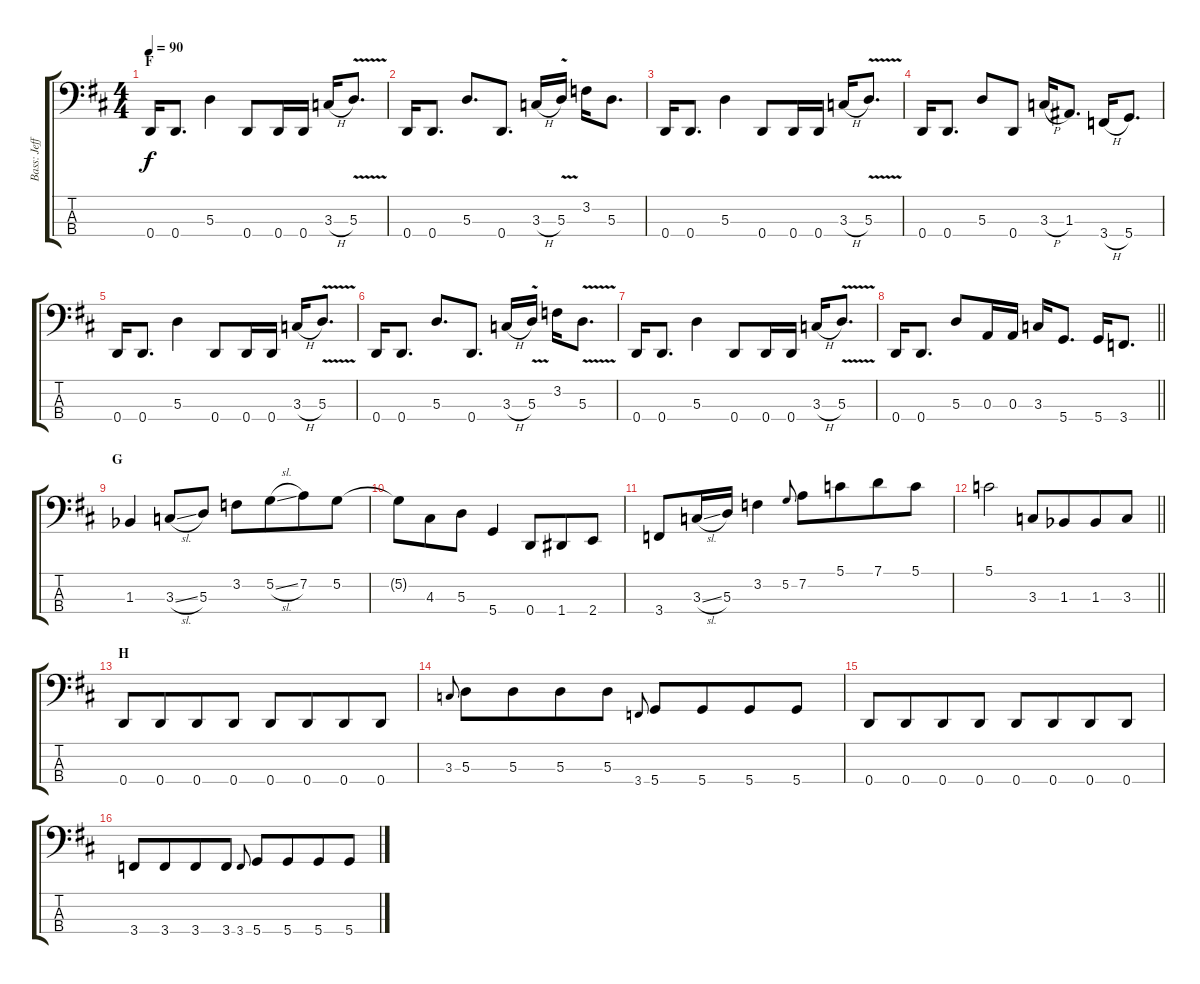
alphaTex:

\track ("Bass: Jeff" "Bass: Jeff") {instrument electricbassfinger}
\staff {score tabs}
\tuning (G2 D2 A1 D1) {hide}
\ts (4 4)
\section ("" "F")
\tempo 90
\clef f4
\ks d
0.4.16{dy f} 0.4.8{d} 5.3.4 0.4.8 0.4.16 0.4.16 3.3{h}.16 5.3{v}.8{d} |
0.4.16 0.4.8{d} 5.3.8{d} 0.4.8{d} 3.3{h}.16 5.3{v}.16 3.2.16 5.3.8{d} |
0.4.16 0.4.8{d} 5.3.4 0.4.8 0.4.16 0.4.16 3.3{h}.16 5.3{v}.8{d} |
0.4.16 0.4.8{d} 5.3.8 0.4.8 3.3{h}.16 1.3.8{d} 3.4{h}.16 5.4.8{d} |
0.4.16 0.4.8{d} 5.3.4 0.4.8 0.4.16 0.4.16 3.3{h}.16 5.3{v}.8{d} |
0.4.16 0.4.8{d} 5.3.8{d} 0.4.8{d} 3.3{h}.16 5.3{v}.16 3.2.16 5.3{v}.8{d} |
0.4.16 0.4.8{d} 5.3.4 0.4.8 0.4.16 0.4.16 3.3{h}.16 5.3{v}.8{d} |
\barLineRight lightlight
0.4.16 0.4.8{d} 5.3.8 0.3.16 0.3.16 3.3.16 5.4.8{d} 5.4.16 3.4.8{d} |
\section ("" "G")
1.3{acc b}.4 3.3{sl}.8 5.3.8 3.2.8 5.2{sl}.8{beam merge} 7.2.8 5.2.8 |
5.2{t}.8 4.3.8{beam merge} 5.3.8 5.4.4 0.4.8{beam merge} 1.4.8 2.4.8 |
3.4.8 3.3{sl}.16 5.3.16 3.2.4 5.2.8{gr onbeat} 7.2.8 5.1.8{beam merge} 7.1.8 5.1.8 |
\barLineRight lightlight
5.1.2 3.3.8 1.3{acc b}.8{beam merge} 1.3{acc b}.8 3.3.8 |
\section ("" "H")
0.4.8 0.4.8{beam merge} 0.4.8 0.4.8 0.4.8 0.4.8{beam merge} 0.4.8 0.4.8 |
3.3.8{gr onbeat} 5.3.8 5.3.8{beam merge} 5.3.8 5.3.8 3.4.8{gr onbeat} 5.4.8 5.4.8{beam merge} 5.4.8 5.4.8 |
0.4.8 0.4.8{beam merge} 0.4.8 0.4.8 0.4.8 0.4.8{beam merge} 0.4.8 0.4.8 |
3.4.8 3.4.8{beam merge} 3.4.8 3.4.8 3.4.8{gr onbeat} 5.4.8 5.4.8{beam merge} 5.4.8 5.4.8
